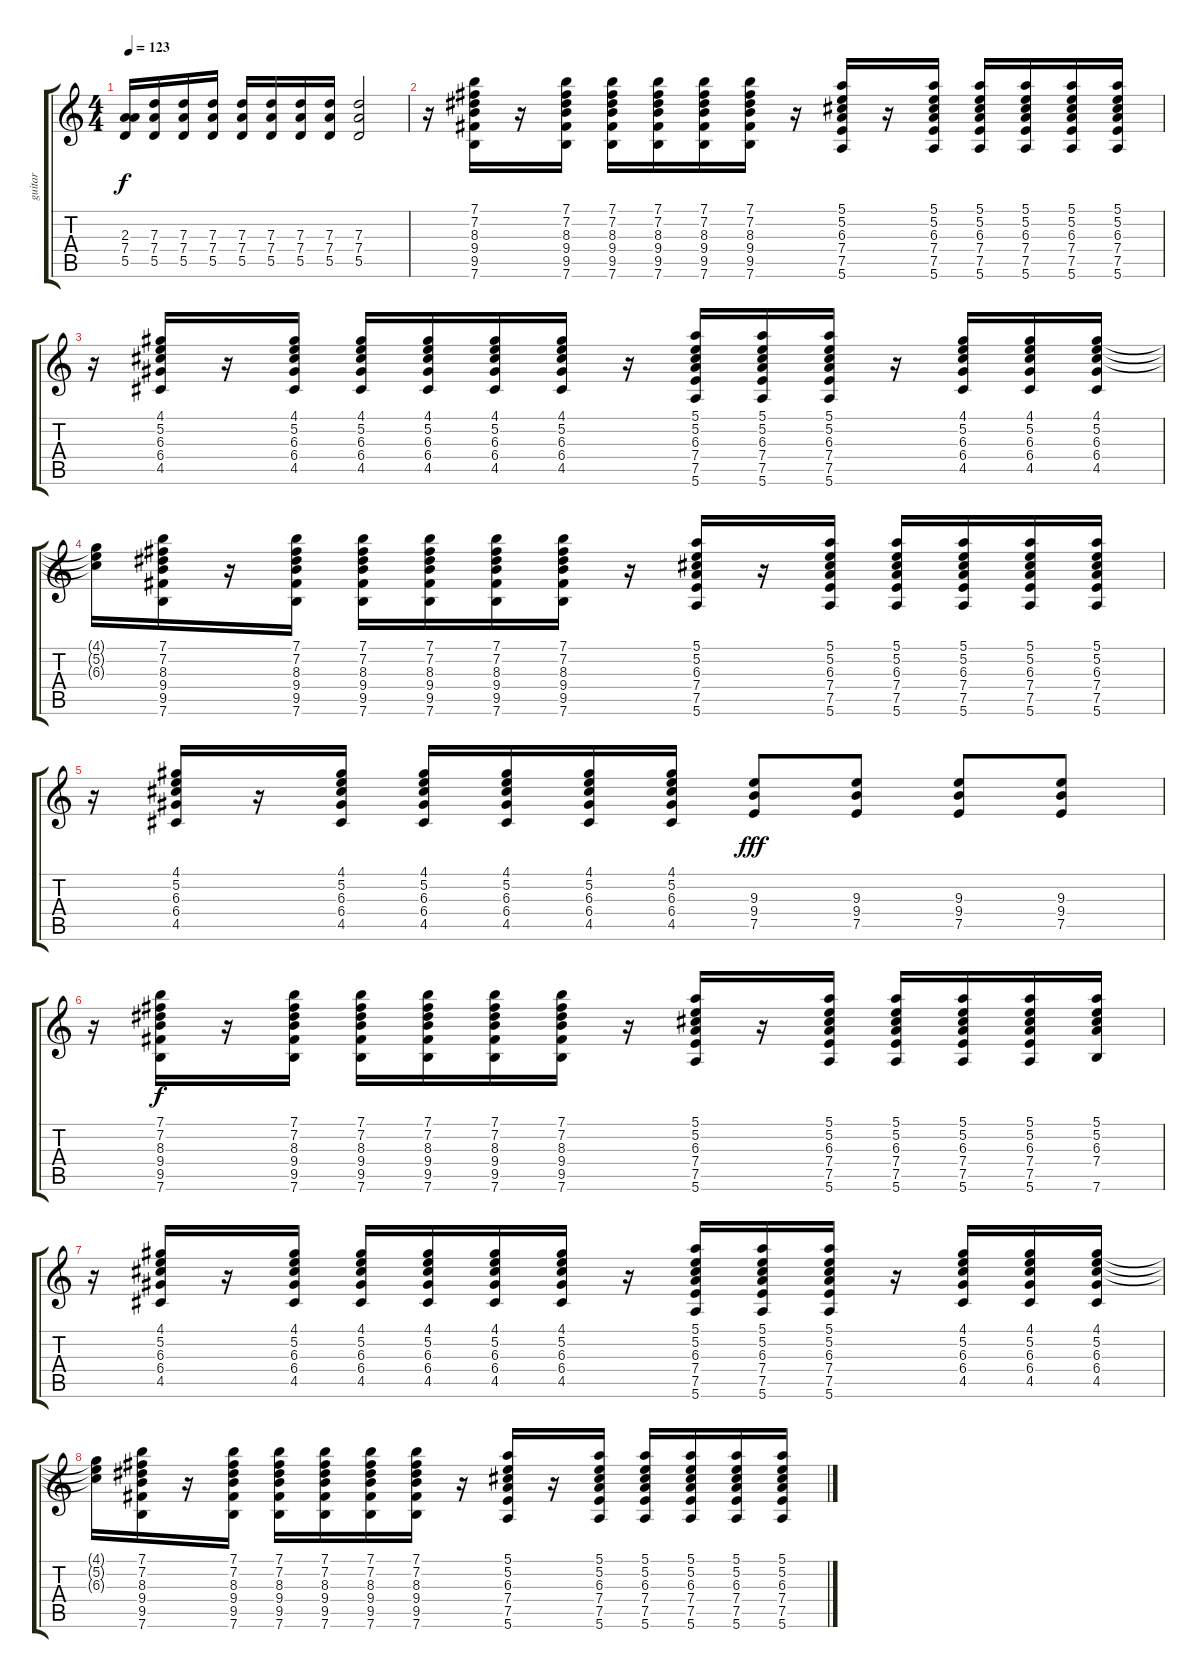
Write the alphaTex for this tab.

\track ("guitar" "guitar") {instrument distortionguitar}
\staff {score tabs}
\tuning (E4 B3 G3 D3 A2 E2) {hide}
\ts (4 4)
\tempo 123
\clef g2
\ks c
(2.3 7.4 5.5).16{dy f} (7.3 7.4 5.5).16 (7.3 7.4 5.5).16 (7.3 7.4 5.5).16 (7.3 7.4 5.5).16 (7.3 7.4 5.5).16 (7.3 7.4 5.5).16 (7.3 7.4 5.5).16 (7.3 7.4 5.5).2 |
r.16 (7.1 7.2 8.3 9.4 9.5 7.6).16 r.16 (7.1 7.2 8.3 9.4 9.5 7.6).16 (7.1 7.2 8.3 9.4 9.5 7.6).16 (7.1 7.2 8.3 9.4 9.5 7.6).16 (7.1 7.2 8.3 9.4 9.5 7.6).16 (7.1 7.2 8.3 9.4 9.5 7.6).16 r.16 (5.1 5.2 6.3 7.4 7.5 5.6).16 r.16 (5.1 5.2 6.3 7.4 7.5 5.6).16 (5.1 5.2 6.3 7.4 7.5 5.6).16 (5.1 5.2 6.3 7.4 7.5 5.6).16 (5.1 5.2 6.3 7.4 7.5 5.6).16 (5.1 5.2 6.3 7.4 7.5 5.6).16 |
r.16 (4.1 5.2 6.3 6.4 4.5).16 r.16 (4.1 5.2 6.3 6.4 4.5).16 (4.1 5.2 6.3 6.4 4.5).16 (4.1 5.2 6.3 6.4 4.5).16 (4.1 5.2 6.3 6.4 4.5).16 (4.1 5.2 6.3 6.4 4.5).16 r.16 (5.1 5.2 6.3 7.4 7.5 5.6).16 (5.1 5.2 6.3 7.4 7.5 5.6).16 (5.1 5.2 6.3 7.4 7.5 5.6).16 r.16 (4.1 5.2 6.3 6.4 4.5).16 (4.1 5.2 6.3 6.4 4.5).16 (4.1 5.2 6.3 6.4 4.5).16 |
(4.1{t} 5.2{t} 6.3{t}).16 (7.1 7.2 8.3 9.4 9.5 7.6).16 r.16 (7.1 7.2 8.3 9.4 9.5 7.6).16 (7.1 7.2 8.3 9.4 9.5 7.6).16 (7.1 7.2 8.3 9.4 9.5 7.6).16 (7.1 7.2 8.3 9.4 9.5 7.6).16 (7.1 7.2 8.3 9.4 9.5 7.6).16 r.16 (5.1 5.2 6.3 7.4 7.5 5.6).16 r.16 (5.1 5.2 6.3 7.4 7.5 5.6).16 (5.1 5.2 6.3 7.4 7.5 5.6).16 (5.1 5.2 6.3 7.4 7.5 5.6).16 (5.1 5.2 6.3 7.4 7.5 5.6).16 (5.1 5.2 6.3 7.4 7.5 5.6).16 |
r.16 (4.1 5.2 6.3 6.4 4.5).16 r.16 (4.1 5.2 6.3 6.4 4.5).16 (4.1 5.2 6.3 6.4 4.5).16 (4.1 5.2 6.3 6.4 4.5).16 (4.1 5.2 6.3 6.4 4.5).16 (4.1 5.2 6.3 6.4 4.5).16 (9.3 9.4 7.5).8{dy fff} (9.3 9.4 7.5).8 (9.3 9.4 7.5).8 (9.3 9.4 7.5).8 |
r.16 (7.1 7.2 8.3 9.4 9.5 7.6).16{dy f} r.16 (7.1 7.2 8.3 9.4 9.5 7.6).16 (7.1 7.2 8.3 9.4 9.5 7.6).16 (7.1 7.2 8.3 9.4 9.5 7.6).16 (7.1 7.2 8.3 9.4 9.5 7.6).16 (7.1 7.2 8.3 9.4 9.5 7.6).16 r.16 (5.1 5.2 6.3 7.4 7.5 5.6).16 r.16 (5.1 5.2 6.3 7.4 7.5 5.6).16 (5.1 5.2 6.3 7.4 7.5 5.6).16 (5.1 5.2 6.3 7.4 7.5 5.6).16 (5.1 5.2 6.3 7.4 7.5 5.6).16 (5.1 5.2 6.3 7.4 7.6).16 |
r.16 (4.1 5.2 6.3 6.4 4.5).16 r.16 (4.1 5.2 6.3 6.4 4.5).16 (4.1 5.2 6.3 6.4 4.5).16 (4.1 5.2 6.3 6.4 4.5).16 (4.1 5.2 6.3 6.4 4.5).16 (4.1 5.2 6.3 6.4 4.5).16 r.16 (5.1 5.2 6.3 7.4 7.5 5.6).16 (5.1 5.2 6.3 7.4 7.5 5.6).16 (5.1 5.2 6.3 7.4 7.5 5.6).16 r.16 (4.1 5.2 6.3 6.4 4.5).16 (4.1 5.2 6.3 6.4 4.5).16 (4.1 5.2 6.3 6.4 4.5).16 |
(4.1{t} 5.2{t} 6.3{t}).16 (7.1 7.2 8.3 9.4 9.5 7.6).16 r.16 (7.1 7.2 8.3 9.4 9.5 7.6).16 (7.1 7.2 8.3 9.4 9.5 7.6).16 (7.1 7.2 8.3 9.4 9.5 7.6).16 (7.1 7.2 8.3 9.4 9.5 7.6).16 (7.1 7.2 8.3 9.4 9.5 7.6).16 r.16 (5.1 5.2 6.3 7.4 7.5 5.6).16 r.16 (5.1 5.2 6.3 7.4 7.5 5.6).16 (5.1 5.2 6.3 7.4 7.5 5.6).16 (5.1 5.2 6.3 7.4 7.5 5.6).16 (5.1 5.2 6.3 7.4 7.5 5.6).16 (5.1 5.2 6.3 7.4 7.5 5.6).16
